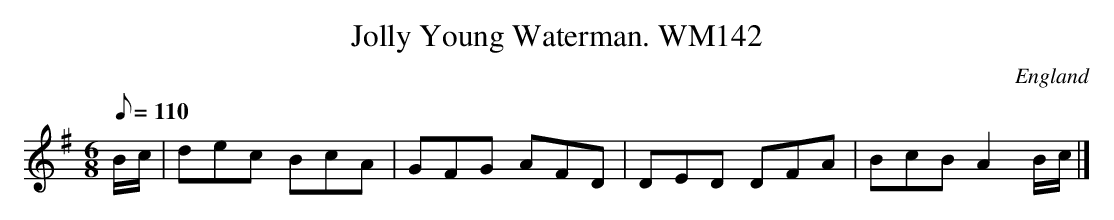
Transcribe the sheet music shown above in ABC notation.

X:1
T:Jolly Young Waterman. WM142
M:6/8
L:1/8
Q:110
O:England
K:G
B/c/|dec BcA|GFG AFD|DED DFA|BcBA2B/c/|]
